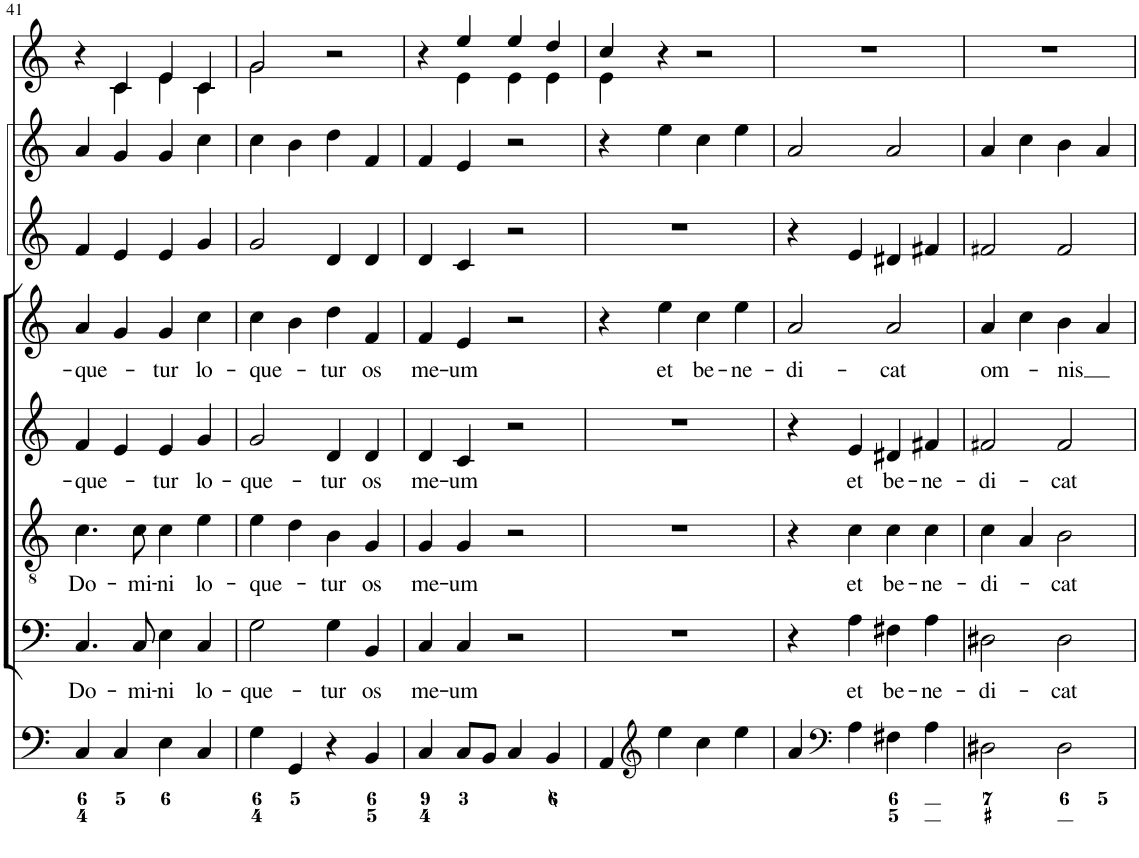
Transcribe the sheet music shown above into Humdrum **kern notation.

**kern	**kern	**text	**kern	**text	**kern	**text	**kern	**text	**kern	**kern	**kern
*part8	*part7	*part7	*part6	*part6	*part5	*part5	*part4	*part4	*part3	*part2	*part1
*staff8	*staff7	*staff7	*staff6	*staff6	*staff5	*staff5	*staff4	*staff4	*staff3	*staff2	*staff1
*I"Organ	*I"Voice	*	*I"Tenor	*	*I"Alto	*	*I"Voice	*	*I"Violino 2	*I"Violino 1	*I"Clarini  in C
*	*	*	*	*	*	*	*	*	*I'Vln	*I'Vln	*
!!LO:PB:g=z
*clefF4	*clefF4	*	*clefGv2	*	*clefG2	*	*clefG2	*	*clefG2	*clefG2	*clefG2
*k[]	*k[]	*	*k[]	*	*k[]	*	*k[]	*	*k[]	*k[]	*k[]
*M2/2	*M2/2	*	*M2/2	*	*M2/2	*	*M2/2	*	*M2/2	*M2/2	*M2/2
*met(c|)	*met(c|)	*	*met(c|)	*	*met(c|)	*	*met(c|)	*	*met(c|)	*met(c|)	*met(c|)
=41	=41	=41	=41	=41	=41	=41	=41	=41	=41	=41	=41
!	!	!LO:LY:b	!	!LO:LY:b	!	!LO:LY:b	!	!LO:LY:b	!	!	!
*	*	*	*	*	*	*	*	*	*	*	*^
4C/	4.C/	Do-	4.c\	Do-	4f/	-que-	4a/	-que-	4f/	4a/	4r	4ryy
4C/	.	.	.	.	4e/	.	4g/	.	4e/	4g/	4c/	4c\
!	!	!LO:LY:b	!	!LO:LY:b	!	!	!	!	!	!	!	!
.	8C/	-mi-	8c\	-mi-	.	.	.	.	.	.	.	.
!	!	!LO:LY:b	!	!LO:LY:b	!	!LO:LY:b	!	!LO:LY:b	!	!	!	!
4E\	4E\	-ni	4c\	-ni	4e/	-tur	4g/	-tur	4e/	4g/	4e/	4e\
!	!	!LO:LY:b	!	!LO:LY:b	!	!LO:LY:b	!	!LO:LY:b	!	!	!	!
4C/	4C/	lo-	4e\	lo-	4g/	lo-	4cc\	lo-	4g/	4cc\	4c/	4c\
=42	=42	=42	=42	=42	=42	=42	=42	=42	=42	=42	=42	=42
!	!	!LO:LY:b	!	!LO:LY:b	!	!LO:LY:b	!	!LO:LY:b	!	!	!	!
4G\	2G\	-que-	4e\	-que-	2g/	-que-	4cc\	-que-	2g/	4cc\	2g/	2g\
4GG/	.	.	4d\	.	.	.	4b\	.	.	4b\	.	.
!	!	!LO:LY:b	!	!LO:LY:b	!	!LO:LY:b	!	!LO:LY:b	!	!	!	!
4r	4G\	-tur	4B\	-tur	4d/	-tur	4dd\	-tur	4d/	4dd\	2r	2ryy
!	!	!LO:LY:b	!	!LO:LY:b	!	!LO:LY:b	!	!LO:LY:b	!	!	!	!
4BB/	4BB/	os	4G/	os	4d/	os	4f/	os	4d/	4f/	.	.
=43	=43	=43	=43	=43	=43	=43	=43	=43	=43	=43	=43	=43
!	!	!LO:LY:b	!	!LO:LY:b	!	!LO:LY:b	!	!LO:LY:b	!	!	!	!
4C/	4C/	me-	4G/	me-	4d/	me-	4f/	me-	4d/	4f/	4r	4ryy
!	!	!LO:LY:b	!	!LO:LY:b	!	!LO:LY:b	!	!LO:LY:b	!	!	!	!
8C/L	4C/	-um	4G/	-um	4c/	-um	4e/	-um	4c/	4e/	4ee/	4e\
8BB/J	.	.	.	.	.	.	.	.	.	.	.	.
4C/	2r	.	2r	.	2r	.	2r	.	2r	2r	4ee/	4e\
4BB/	.	.	.	.	.	.	.	.	.	.	4dd/	4e\
=44	=44	=44	=44	=44	=44	=44	=44	=44	=44	=44	=44	=44
4AA/	1r	.	1r	.	1r	.	4r	.	1r	4r	4cc/	4e\
*clefG2	*	*	*	*	*	*	*	*	*	*	*	*
!	!	!	!	!	!	!	!	!LO:LY:b	!	!	!	!
4ee\	.	.	.	.	.	.	4ee\	et	.	4ee\	4r	2.ryy
!	!	!	!	!	!	!	!	!LO:LY:b	!	!	!	!
4cc\	.	.	.	.	.	.	4cc\	be-	.	4cc\	2r	.
!	!	!	!	!	!	!	!	!LO:LY:b	!	!	!	!
4ee\	.	.	.	.	.	.	4ee\	-ne-	.	4ee\	.	.
*	*	*	*	*	*	*	*	*	*	*	*v	*v
=45	=45	=45	=45	=45	=45	=45	=45	=45	=45	=45	=45
!	!	!	!	!	!	!	!	!LO:LY:b	!	!	!
4a/	4r	.	4r	.	4r	.	2a/	-di-	4r	2a/	1r
*clefF4	*	*	*	*	*	*	*	*	*	*	*
!	!	!LO:LY:b	!	!LO:LY:b	!	!LO:LY:b	!	!	!	!	!
4A\	4A\	et	4c\	et	4e/	et	.	.	4e/	.	.
!	!	!LO:LY:b	!	!LO:LY:b	!	!LO:LY:b	!	!LO:LY:b	!	!	!
4F#X\	4F#X\	be-	4c\	be-	4d#X/	be-	2a/	-cat	4d#X/	2a/	.
!	!	!LO:LY:b	!	!LO:LY:b	!	!LO:LY:b	!	!	!	!	!
4A\	4A\	-ne-	4c\	-ne-	4f#X/	-ne-	.	.	4f#X/	.	.
=46	=46	=46	=46	=46	=46	=46	=46	=46	=46	=46	=46
!	!	!LO:LY:b	!	!LO:LY:b	!	!LO:LY:b	!	!LO:LY:b	!	!	!
2D#X\	2D#X\	-di-	4c\	-di-	2f#X/	-di-	4a/	om-	2f#X/	4a/	1r
.	.	.	4A/	.	.	.	4cc\	.	.	4cc\	.
!	!	!LO:LY:b	!	!LO:LY:b	!	!LO:LY:b	!	!LO:LY:b	!	!	!
2D#\	2D#\	-cat	2B\	-cat	2f#/	-cat	4b\	-nis	2f#/	4b\	.
.	.	.	.	.	.	.	4a/	.	.	4a/	.
=	=	=	=	=	=	=	=	=	=	=	=
*-	*-	*-	*-	*-	*-	*-	*-	*-	*-	*-	*-
